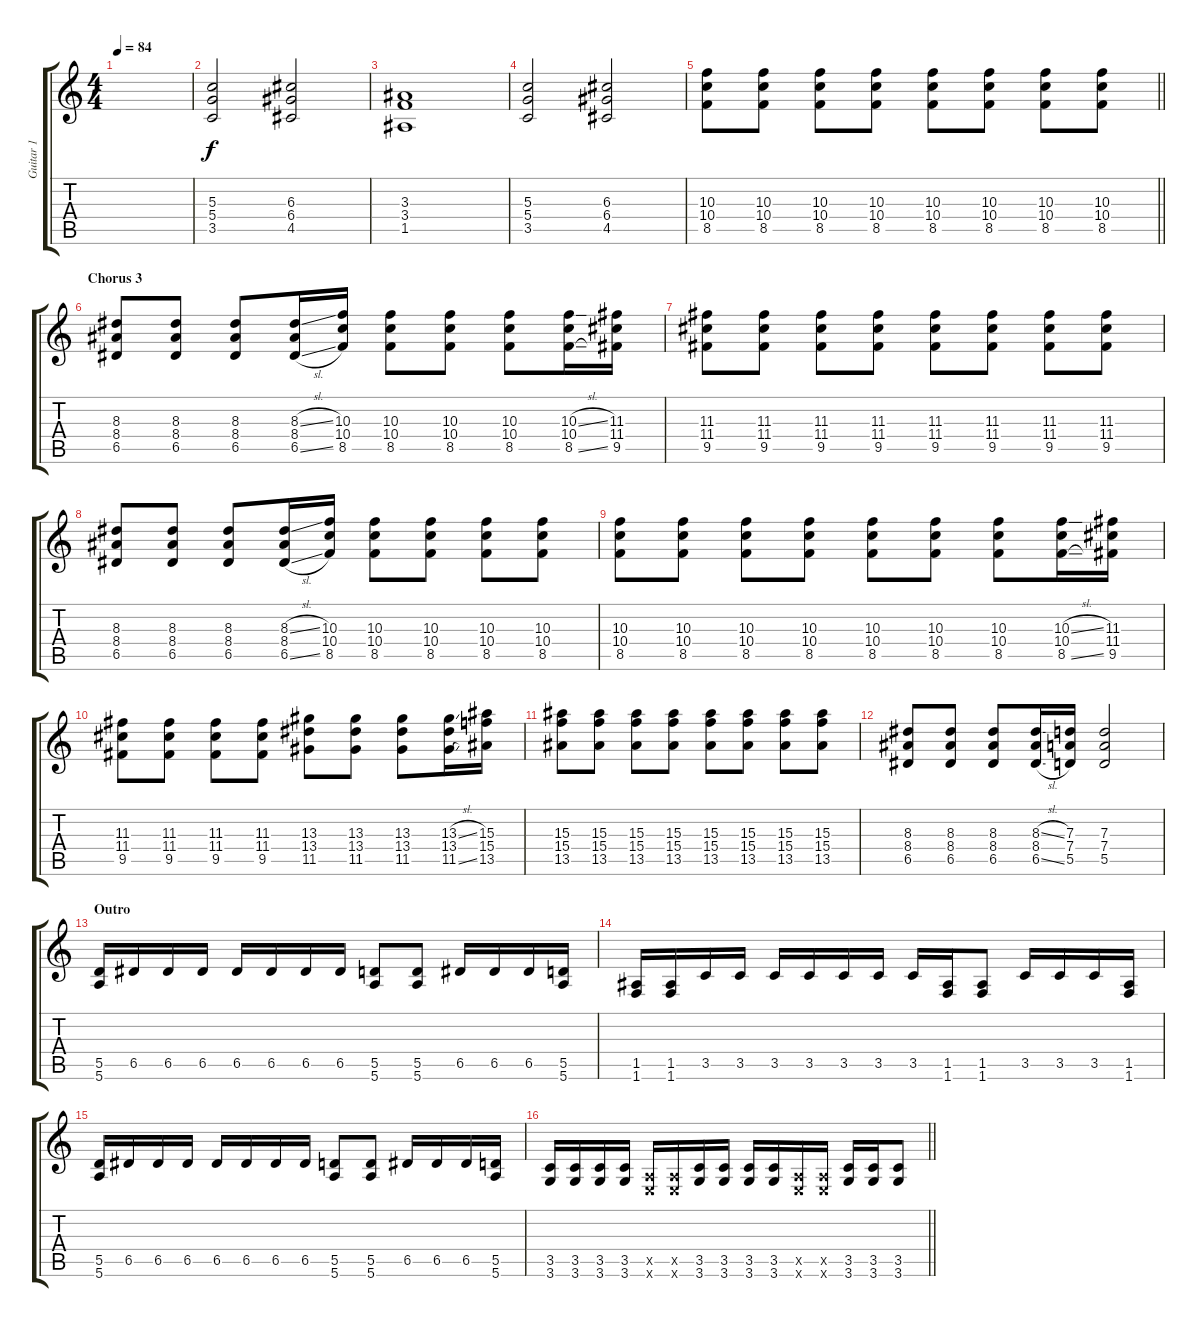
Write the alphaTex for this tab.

\track ("Guitar 1" "Guitar 1") {instrument distortionguitar}
\staff {score tabs}
\tuning (E4 B3 G3 D3 A2 E2) {hide}
\ts (4 4)
\tempo 84
\clef g2
\ks c
|
(5.3 5.4 3.5).2 (6.3 6.4 4.5).2 |
(3.3 3.4 1.5).1 |
(5.3 5.4 3.5).2 (6.3 6.4 4.5).2 |
\barLineRight lightlight
(10.3 10.4 8.5).8 (10.3 10.4 8.5).8 (10.3 10.4 8.5).8 (10.3 10.4 8.5).8 (10.3 10.4 8.5).8 (10.3 10.4 8.5).8 (10.3 10.4 8.5).8 (10.3 10.4 8.5).8 |
\section ("" "Chorus 3")
(8.3 8.4 6.5).8 (8.3 8.4 6.5).8 (8.3 8.4 6.5).8 (8.3{sl} 8.4 6.5{sl}).16 (10.3 10.4 8.5).16 (10.3 10.4 8.5).8 (10.3 10.4 8.5).8 (10.3 10.4 8.5).8 (10.3{sl} 10.4 8.5{sl}).16 (11.3 11.4 9.5).16 |
(11.3 11.4 9.5).8 (11.3 11.4 9.5).8 (11.3 11.4 9.5).8 (11.3 11.4 9.5).8 (11.3 11.4 9.5).8 (11.3 11.4 9.5).8 (11.3 11.4 9.5).8 (11.3 11.4 9.5).8 |
(8.3 8.4 6.5).8 (8.3 8.4 6.5).8 (8.3 8.4 6.5).8 (8.3{sl} 8.4 6.5{sl}).16 (10.3 10.4 8.5).16 (10.3 10.4 8.5).8 (10.3 10.4 8.5).8 (10.3 10.4 8.5).8 (10.3 10.4 8.5).8 |
(10.3 10.4 8.5).8 (10.3 10.4 8.5).8 (10.3 10.4 8.5).8 (10.3 10.4 8.5).8 (10.3 10.4 8.5).8 (10.3 10.4 8.5).8 (10.3 10.4 8.5).8 (10.3{sl} 10.4 8.5{sl}).16 (11.3 11.4 9.5).16 |
(11.3 11.4 9.5).8 (11.3 11.4 9.5).8 (11.3 11.4 9.5).8 (11.3 11.4 9.5).8 (13.3 13.4 11.5).8 (13.3 13.4 11.5).8 (13.3 13.4 11.5).8 (13.3{sl} 13.4 11.5{sl}).16 (15.3 15.4 13.5).16 |
(15.3 15.4 13.5).8 (15.3 15.4 13.5).8 (15.3 15.4 13.5).8 (15.3 15.4 13.5).8 (15.3 15.4 13.5).8 (15.3 15.4 13.5).8 (15.3 15.4 13.5).8 (15.3 15.4 13.5).8 |
(8.3 8.4 6.5).8 (8.3 8.4 6.5).8 (8.3 8.4 6.5).8 (8.3{sl} 8.4 6.5{sl}).16 (7.3 7.4 5.5).16 (7.3 7.4 5.5).2 |
\section ("" "Outro")
(5.5 5.6).16 6.5.16 6.5.16 6.5.16 6.5.16 6.5.16 6.5.16 6.5.16 (5.5 5.6).8 (5.5 5.6).8 6.5.16 6.5.16 6.5.16 (5.5 5.6).16 |
(1.5 1.6).16 (1.5 1.6).16 3.5.16 3.5.16 3.5.16 3.5.16 3.5.16 3.5.16 3.5.16 (1.5 1.6).16 (1.5 1.6).8 3.5.16 3.5.16 3.5.16 (1.5 1.6).16 |
(5.5 5.6).16 6.5.16 6.5.16 6.5.16 6.5.16 6.5.16 6.5.16 6.5.16 (5.5 5.6).8 (5.5 5.6).8 6.5.16 6.5.16 6.5.16 (5.5 5.6).16 |
\barLineRight lightlight
(3.5 3.6).16 (3.5 3.6).16 (3.5 3.6).16 (3.5 3.6).16 (0.5{x} 0.6{x}).16 (0.5{x} 0.6{x}).16 (3.5 3.6).16 (3.5 3.6).16 (3.5 3.6).16 (3.5 3.6).16 (0.5{x} 0.6{x}).16 (0.5{x} 0.6{x}).16 (3.5 3.6).16 (3.5 3.6).16 (3.5 3.6).8
